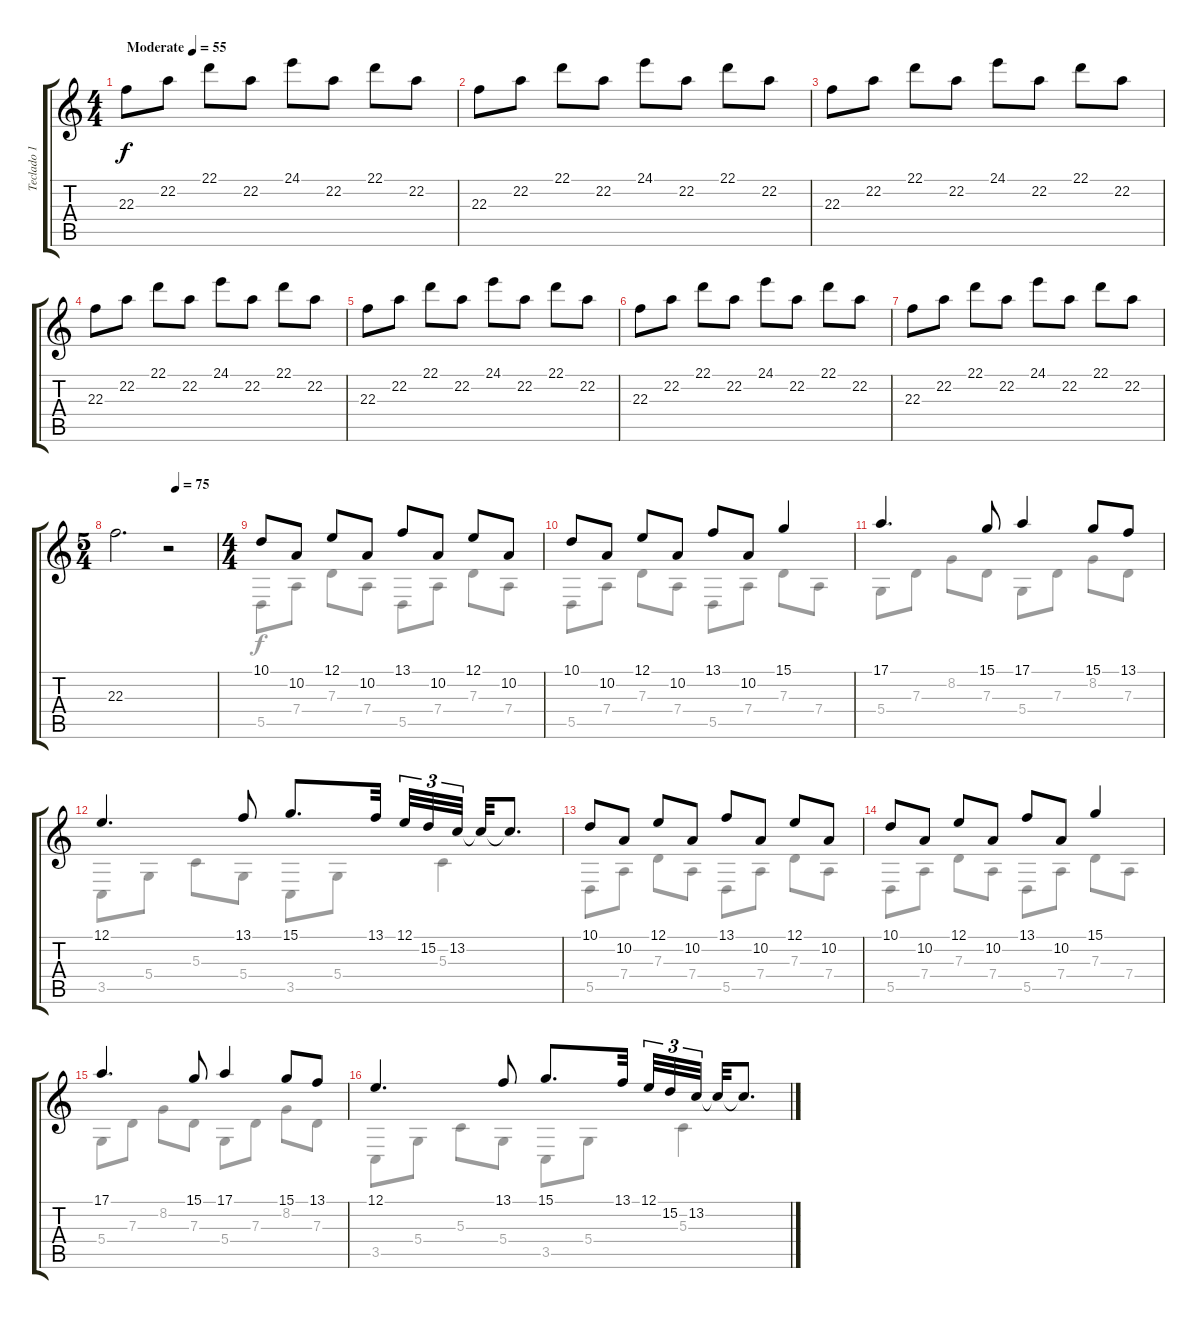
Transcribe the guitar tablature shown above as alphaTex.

\track ("Teclado 1" "Teclado 1") {instrument acousticgrandpiano}
\staff {score tabs}
\tuning (E4 B3 G3 D3 A2 E2) {hide}
\voice
\ts (4 4)
\tempo (55 "Moderate")
\clef g2
\ks c
22.3.8{txt "" dy f instrument acousticgrandpiano} 22.2.8 22.1.8 22.2.8 24.1.8 22.2.8 22.1.8 22.2.8 |
22.3.8 22.2.8 22.1.8 22.2.8 24.1.8 22.2.8 22.1.8 22.2.8 |
22.3.8 22.2.8 22.1.8 22.2.8 24.1.8 22.2.8 22.1.8 22.2.8 |
22.3.8 22.2.8 22.1.8 22.2.8 24.1.8 22.2.8 22.1.8 22.2.8 |
22.3.8 22.2.8 22.1.8 22.2.8 24.1.8 22.2.8 22.1.8 22.2.8 |
22.3.8 22.2.8 22.1.8 22.2.8 24.1.8 22.2.8 22.1.8 22.2.8 |
22.3.8 22.2.8 22.1.8 22.2.8 24.1.8 22.2.8 22.1.8 22.2.8 |
\ts (5 4)
\tempo (75 0.6)
22.3.2{d} r.2 |
\ts (4 4)
10.1.8 10.2.8 12.1.8 10.2.8 13.1.8 10.2.8 12.1.8 10.2.8 |
10.1.8 10.2.8 12.1.8 10.2.8 13.1.8 10.2.8 15.1.4 |
17.1.4{d} 15.1.8 17.1.4 15.1.8 13.1.8 |
12.1.4{d} 13.1.8 15.1.8{d} 13.1.32{beam splitsecondary} 12.1.32{tu (3 2)} 15.2.32{tu (3 2)} 13.2.32{tu (3 2) beam splitsecondary} 13.2{t}.32 13.2{t}.8{d} |
10.1.8 10.2.8 12.1.8 10.2.8 13.1.8 10.2.8 12.1.8 10.2.8 |
10.1.8 10.2.8 12.1.8 10.2.8 13.1.8 10.2.8 15.1.4 |
17.1.4{d} 15.1.8 17.1.4 15.1.8 13.1.8 |
12.1.4{d} 13.1.8 15.1.8{d} 13.1.32{beam splitsecondary} 12.1.32{tu (3 2)} 15.2.32{tu (3 2)} 13.2.32{tu (3 2) beam splitsecondary} 13.2{t}.32 13.2{t}.8{d}
\voice
\clef g2
\ottava regular
\simile none
\ks c
|
|
|
|
|
|
|
|
5.5.8 7.4.8 7.3.8 7.4.8 5.5.8 7.4.8 7.3.8 7.4.8 |
5.5.8 7.4.8 7.3.8 7.4.8 5.5.8 7.4.8 7.3.8 7.4.8 |
5.4.8 7.3.8 8.2.8 7.3.8 5.4.8 7.3.8 8.2.8 7.3.8 |
3.5.8 5.4.8 5.3.8 5.4.8 3.5.8 5.4.8 5.3.4 |
5.5.8 7.4.8 7.3.8 7.4.8 5.5.8 7.4.8 7.3.8 7.4.8 |
5.5.8 7.4.8 7.3.8 7.4.8 5.5.8 7.4.8 7.3.8 7.4.8 |
5.4.8 7.3.8 8.2.8 7.3.8 5.4.8 7.3.8 8.2.8 7.3.8 |
3.5.8 5.4.8 5.3.8 5.4.8 3.5.8 5.4.8 5.3.4
